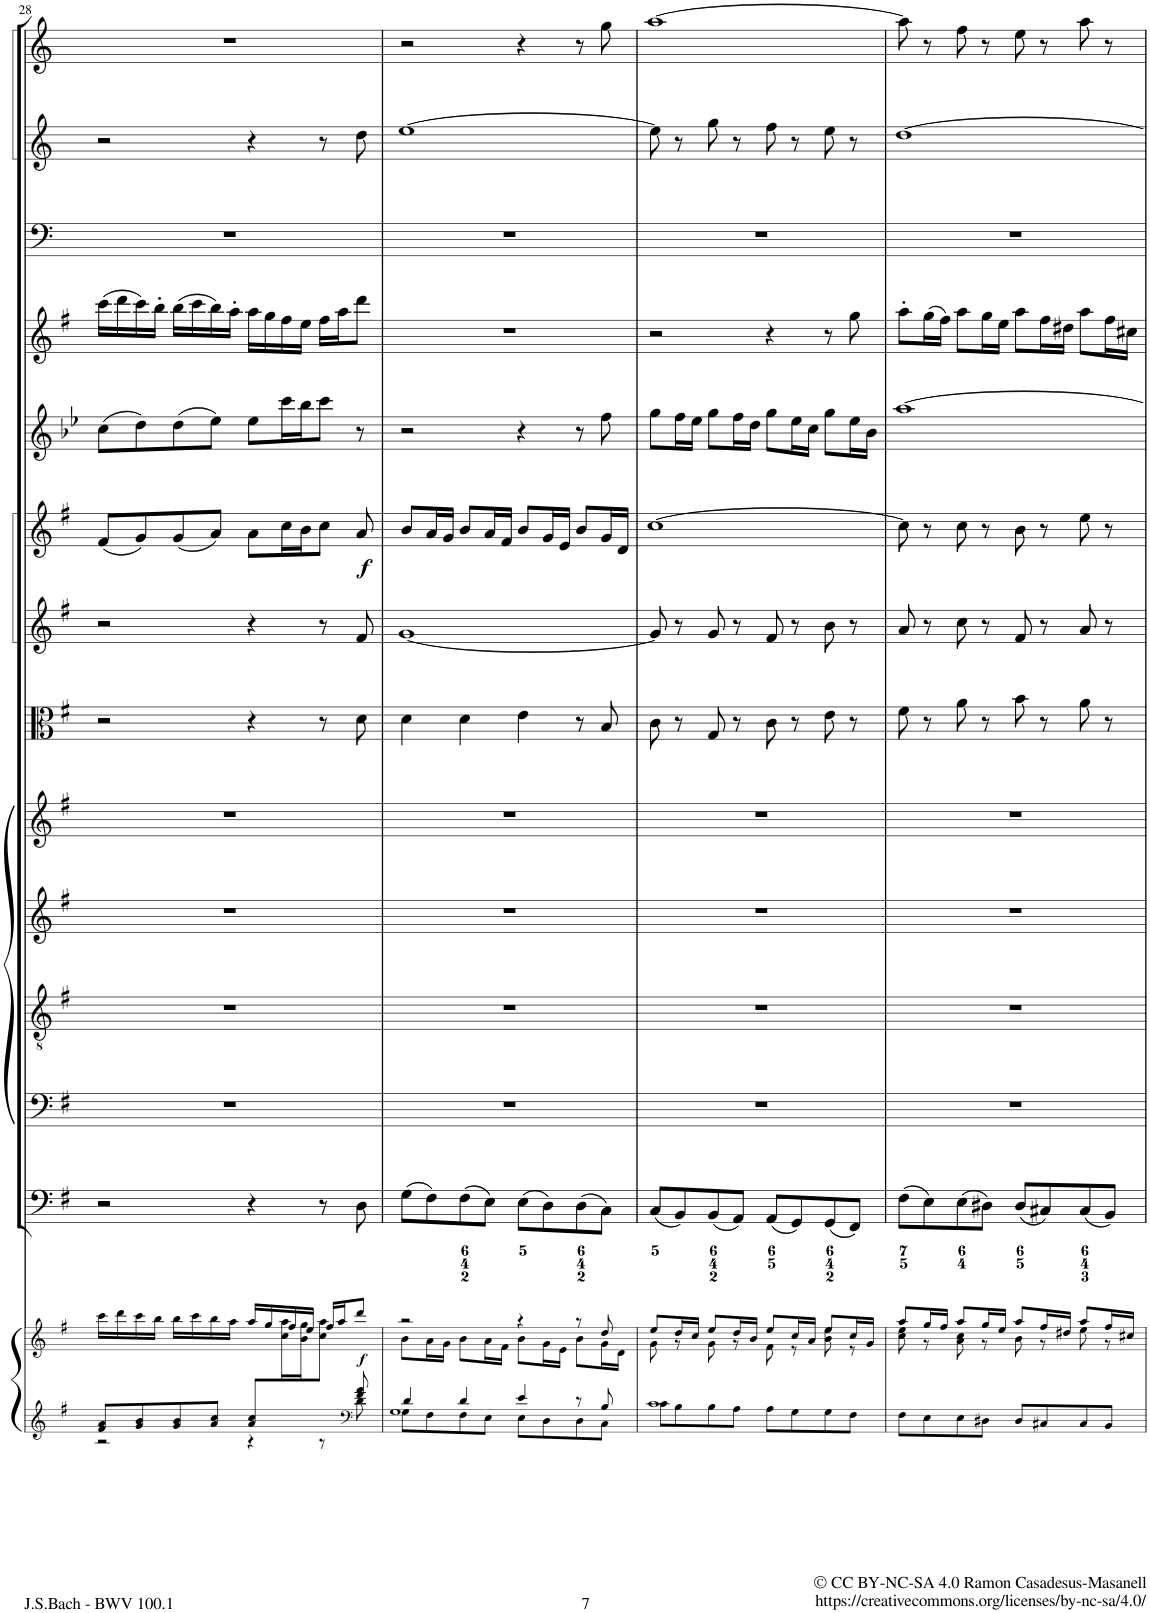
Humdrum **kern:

**kern	**kern	**kern	**kern	**kern	**kern	**kern	**kern	**kern	**kern	**kern	**kern	**kern	**kern	**kern
*part14	*part14	*part13	*part12	*part11	*part10	*part9	*part8	*part7	*part6	*part5	*part4	*part3	*part2	*part1
*staff15	*staff14	*staff13	*staff12	*staff11	*staff10	*staff9	*staff8	*staff7	*staff6	*staff5	*staff4	*staff3	*staff2	*staff1
*I"Piano reduction	*	*I"Organo e Continuo	*I"Basso	*I"Tenore	*I"Alto	*I"Soprano	*I"Viola	*I"Violino II	*I"Violino I	*I"Oboe d'amore	*I"Flauto Traverso	*I"Timpani	*I"Corno II	*I"Corno I
*I'Pno	*	*	*	*	*	*	*	*	*	*I'Ob	*I'Fl	*I'Timp	*	*
!!LO:PB:g=z
*clefG2	*clefG2	*clefF4	*clefF4	*clefGv2	*clefG2	*clefG2	*clefC3	*clefG2	*clefG2	*clefG2	*clefG2	*clefF4	*clefG2	*clefG2
*	*	*	*	*	*	*	*	*	*	*Trd2c3	*	*	*Trd3c5	*Trd3c5
*k[f#]	*k[f#]	*k[f#]	*k[f#]	*k[f#]	*k[f#]	*k[f#]	*k[f#]	*k[f#]	*k[f#]	*k[b-e-]	*k[f#]	*k[]	*k[]	*k[]
*M2/2	*M2/2	*M2/2	*M2/2	*M2/2	*M2/2	*M2/2	*M2/2	*M2/2	*M2/2	*M2/2	*M2/2	*M2/2	*M2/2	*M2/2
*met(c|)	*met(c|)	*met(c|)	*met(c|)	*met(c|)	*met(c|)	*met(c|)	*met(c|)	*met(c|)	*met(c|)	*met(c|)	*met(c|)	*met(c|)	*met(c|)	*met(c|)
=28	=28	=28	=28	=28	=28	=28	=28	=28	=28	=28	=28	=28	=28	=28
*^	*^	*	*	*	*	*	*	*	*	*	*	*	*	*
8f#/ 8a/L	2r	16ccc\LL	8ryy	2r	1r	1r	1r	1r	2r	2r	(8f#/L	(8cc\L	(16ccc\LL	1r	2r	1r
.	.	16ddd\	.	.	.	.	.	.	.	.	.	.	16ddd\	.	.	.
*	*	*v	*v	*	*	*	*	*	*	*	*	*	*	*	*	*
8g/ 8b/	.	16ccc\	.	.	.	.	.	.	.	8g/)	8dd\)	16ccc\)	.	.	.
.	.	16bb\JJ	.	.	.	.	.	.	.	.	.	16bb'\JJ	.	.	.
8g/ 8b/	.	16bb\LL	.	.	.	.	.	.	.	(8g/	(8dd\	(16bb\LL	.	.	.
.	.	16ccc\	.	.	.	.	.	.	.	.	.	16ccc\	.	.	.
8a/ 8cc/J	.	16bb\	.	.	.	.	.	.	.	8a/J)	8ee-\J)	16bb\)	.	.	.
.	.	16aa\JJ	.	.	.	.	.	.	.	.	.	16aa'\JJ	.	.	.
8a/ 8cc/L	4r	16aa/LL	4r	.	.	.	.	4r	4r	8a\L	8ee-\L	16aa\LL	.	4r	.
.	.	16gg/	.	.	.	.	.	.	.	.	.	16gg\	.	.	.
*	*	*^	*	*	*	*	*	*	*	*	*	*	*	*	*
4ryy	.	16ff#/	16cc\ 16aa\L	.	.	.	.	.	.	.	16cc\L	16ccc\L	16ff#\	.	.	.
.	.	16ee/JJ	16b\ 16gg\J	.	.	.	.	.	.	.	16b\J	16bb-\J	16ee\JJ	.	.	.
.	8r	16ff#/LL	8cc\ 8aa\J	8r	.	.	.	.	8r	8r	8cc\J	8ccc\J	16ff#\LL	.	8r	.
.	.	16aa/J	.	.	.	.	.	.	.	.	.	.	16aa\J	.	.	.
*clefF4	*	*	*	*	*	*	*	*	*	*	*	*	*	*	*	*
8f#/ 8a/	8d\	8ddd/J	8ryy	8D\	.	.	.	.	8d\	8f#/	8a/	8r	8ddd\J	.	8dd\	.
=29	=29	=29	=29	=29	=29	=29	=29	=29	=29	=29	=29	=29	=29	=29	=29	=29
*	*^	*	*	*	*	*	*	*	*	*	*	*	*	*	*	*
4d/	8G\L	1G	2r	8b\L	(8G\L	1r	1r	1r	1r	4d\	[1g	8b/L	2r	1r	1r	[1ee	2r
.	8F#\	.	.	16a\L	8F#\)	.	.	.	.	.	.	16a/L	.	.	.	.	.
.	.	.	.	16g\JJ	.	.	.	.	.	.	.	16g/JJ	.	.	.	.	.
4d/	8F#\	.	.	8b\L	(8F#\	.	.	.	.	4d\	.	8b/L	.	.	.	.	.
.	8E\J	.	.	16a\L	8E\J)	.	.	.	.	.	.	16a/L	.	.	.	.	.
.	.	.	.	16f#\JJ	.	.	.	.	.	.	.	16f#/JJ	.	.	.	.	.
4e/	8E\L	.	4r	8b\L	(8E\L	.	.	.	.	4e\	.	8b/L	4r	.	.	.	4r
.	8D\	.	.	16g\L	8D\)	.	.	.	.	.	.	16g/L	.	.	.	.	.
.	.	.	.	16e\JJ	.	.	.	.	.	.	.	16e/JJ	.	.	.	.	.
8r	8D\	.	8r	8b\L	(8D\	.	.	.	.	8r	.	8b/L	8r	.	.	.	8r
8B/	8C\J	.	8dd/	16g\L	8C\J)	.	.	.	.	8B/	.	16g/L	8ff\	.	.	.	8gg\
.	.	.	.	16d\JJ	.	.	.	.	.	.	.	16d/JJ	.	.	.	.	.
*	*v	*v	*	*	*	*	*	*	*	*	*	*	*	*	*	*	*
=30	=30	=30	=30	=30	=30	=30	=30	=30	=30	=30	=30	=30	=30	=30	=30	=30
1c	8c\L	8ee/L	8g\	(8C/L	1r	1r	1r	1r	8c\	8g/]	[1cc	8gg\L	2r	1r	8ee\]	[1aa
.	8B\	16dd/L	8r	8BB/)	.	.	.	.	8r	8r	.	16ff\L	.	.	8r	.
.	.	16cc/JJ	.	.	.	.	.	.	.	.	.	16ee-\JJ	.	.	.	.
.	8B\	8ee/L	8g\	(8BB/	.	.	.	.	8G/	8g/	.	8gg\L	.	.	8gg\	.
.	8A\J	16dd/L	8r	8AA/J)	.	.	.	.	8r	8r	.	16ff\L	.	.	8r	.
.	.	16b/JJ	.	.	.	.	.	.	.	.	.	16dd\JJ	.	.	.	.
.	8A\L	8ee/L	8f#\	(8AA/L	.	.	.	.	8c\	8f#/	.	8gg\L	4r	.	8ff\	.
.	8G\	16cc/L	8r	8GG/)	.	.	.	.	8r	8r	.	16ee-\L	.	.	8r	.
.	.	16a/JJ	.	.	.	.	.	.	.	.	.	16cc\JJ	.	.	.	.
.	8G\	8ee/L	8b\ 8ee\	(8GG/	.	.	.	.	8e\	8b\	.	8gg\L	8r	.	8ee\	.
.	8F#\J	16cc/L	8r	8FF#/J)	.	.	.	.	8r	8r	.	16ee-\L	8gg\	.	8r	.
.	.	16g/JJ	.	.	.	.	.	.	.	.	.	16b-\JJ	.	.	.	.
*v	*v	*	*	*	*	*	*	*	*	*	*	*	*	*	*	*
=31	=31	=31	=31	=31	=31	=31	=31	=31	=31	=31	=31	=31	=31	=31	=31
8F#\L	8aa/L	8cc\ 8ee\	(8F#\L	1r	1r	1r	1r	8f#\	8a/	8cc\]	[1aa	8aa'\L	1r	[1dd	8aa\]
8E\	16gg/L	8r	8E\)	.	.	.	.	8r	8r	8r	.	(16gg\L	.	.	8r
.	16ff#/JJ	.	.	.	.	.	.	.	.	.	.	16ff#\JJ)	.	.	.
8E\	8aa/L	8a\ 8cc\	(8E\	.	.	.	.	8a\	8cc\	8cc\	.	8aa\L	.	.	8ff\
8D#X\J	16gg/L	8r	8D#X\J)	.	.	.	.	8r	8r	8r	.	16gg\L	.	.	8r
.	16ee/JJ	.	.	.	.	.	.	.	.	.	.	16ee\JJ	.	.	.
8D#/L	8aa/L	8b\	(8D#/L	.	.	.	.	8b\	8f#/	8b\	.	8aa\L	.	.	8ee\
8C#X/	16ff#/L	8r	8C#X/)	.	.	.	.	8r	8r	8r	.	16ff#\L	.	.	8r
.	16dd#X/JJ	.	.	.	.	.	.	.	.	.	.	16dd#X\JJ	.	.	.
8C#/	8aa/L	8ee\	(8C#/	.	.	.	.	8a\	8a/	8ee\	.	8aa\L	.	.	8aa\
8BB/J	16ff#/L	8r	8BB/J)	.	.	.	.	8r	8r	8r	.	16ff#\L	.	.	8r
.	16cc#X/JJ	.	.	.	.	.	.	.	.	.	.	16cc#X\JJ	.	.	.
*	*v	*v	*	*	*	*	*	*	*	*	*	*	*	*	*
=	=	=	=	=	=	=	=	=	=	=	=	=	=	=
*-	*-	*-	*-	*-	*-	*-	*-	*-	*-	*-	*-	*-	*-	*-
